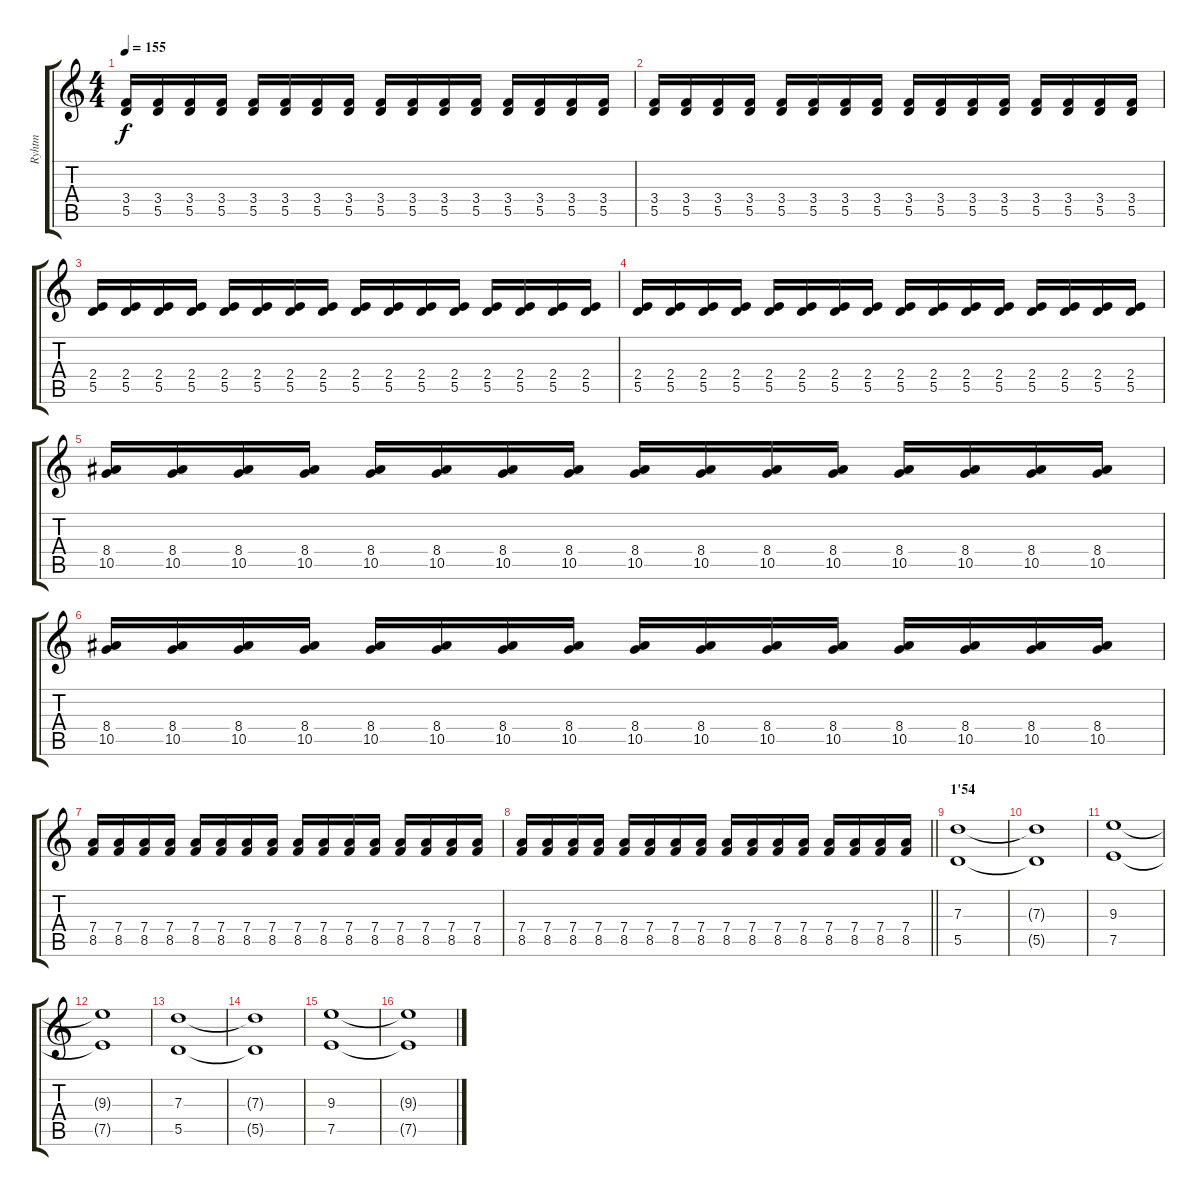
\track ("Ryhtm" "Ryhtm") {instrument distortionguitar}
\staff {score tabs}
\tuning (E4 B3 G3 D3 A2 E2) {hide}
\ts (4 4)
\tempo 155
\clef g2
\ks c
(3.4 5.5).16{dy f} (3.4 5.5).16 (3.4 5.5).16 (3.4 5.5).16 (3.4 5.5).16 (3.4 5.5).16 (3.4 5.5).16 (3.4 5.5).16 (3.4 5.5).16 (3.4 5.5).16 (3.4 5.5).16 (3.4 5.5).16 (3.4 5.5).16 (3.4 5.5).16 (3.4 5.5).16 (3.4 5.5).16 |
(3.4 5.5).16 (3.4 5.5).16 (3.4 5.5).16 (3.4 5.5).16 (3.4 5.5).16 (3.4 5.5).16 (3.4 5.5).16 (3.4 5.5).16 (3.4 5.5).16 (3.4 5.5).16 (3.4 5.5).16 (3.4 5.5).16 (3.4 5.5).16 (3.4 5.5).16 (3.4 5.5).16 (3.4 5.5).16 |
(2.4 5.5).16 (2.4 5.5).16 (2.4 5.5).16 (2.4 5.5).16 (2.4 5.5).16 (2.4 5.5).16 (2.4 5.5).16 (2.4 5.5).16 (2.4 5.5).16 (2.4 5.5).16 (2.4 5.5).16 (2.4 5.5).16 (2.4 5.5).16 (2.4 5.5).16 (2.4 5.5).16 (2.4 5.5).16 |
(2.4 5.5).16 (2.4 5.5).16 (2.4 5.5).16 (2.4 5.5).16 (2.4 5.5).16 (2.4 5.5).16 (2.4 5.5).16 (2.4 5.5).16 (2.4 5.5).16 (2.4 5.5).16 (2.4 5.5).16 (2.4 5.5).16 (2.4 5.5).16 (2.4 5.5).16 (2.4 5.5).16 (2.4 5.5).16 |
(8.4 10.5).16 (8.4 10.5).16 (8.4 10.5).16 (8.4 10.5).16 (8.4 10.5).16 (8.4 10.5).16 (8.4 10.5).16 (8.4 10.5).16 (8.4 10.5).16 (8.4 10.5).16 (8.4 10.5).16 (8.4 10.5).16 (8.4 10.5).16 (8.4 10.5).16 (8.4 10.5).16 (8.4 10.5).16 |
(8.4 10.5).16 (8.4 10.5).16 (8.4 10.5).16 (8.4 10.5).16 (8.4 10.5).16 (8.4 10.5).16 (8.4 10.5).16 (8.4 10.5).16 (8.4 10.5).16 (8.4 10.5).16 (8.4 10.5).16 (8.4 10.5).16 (8.4 10.5).16 (8.4 10.5).16 (8.4 10.5).16 (8.4 10.5).16 |
(7.4 8.5).16 (7.4 8.5).16 (7.4 8.5).16 (7.4 8.5).16 (7.4 8.5).16 (7.4 8.5).16 (7.4 8.5).16 (7.4 8.5).16 (7.4 8.5).16 (7.4 8.5).16 (7.4 8.5).16 (7.4 8.5).16 (7.4 8.5).16 (7.4 8.5).16 (7.4 8.5).16 (7.4 8.5).16 |
\barLineRight lightlight
(7.4 8.5).16 (7.4 8.5).16 (7.4 8.5).16 (7.4 8.5).16 (7.4 8.5).16 (7.4 8.5).16 (7.4 8.5).16 (7.4 8.5).16 (7.4 8.5).16 (7.4 8.5).16 (7.4 8.5).16 (7.4 8.5).16 (7.4 8.5).16 (7.4 8.5).16 (7.4 8.5).16 (7.4 8.5).16 |
\section ("" "1'54")
(7.3 5.5).1 |
(7.3{t} 5.5{t}).1 |
(9.3 7.5).1 |
(9.3{t} 7.5{t}).1 |
(7.3 5.5).1 |
(7.3{t} 5.5{t}).1 |
(9.3 7.5).1 |
(9.3{t} 7.5{t}).1
